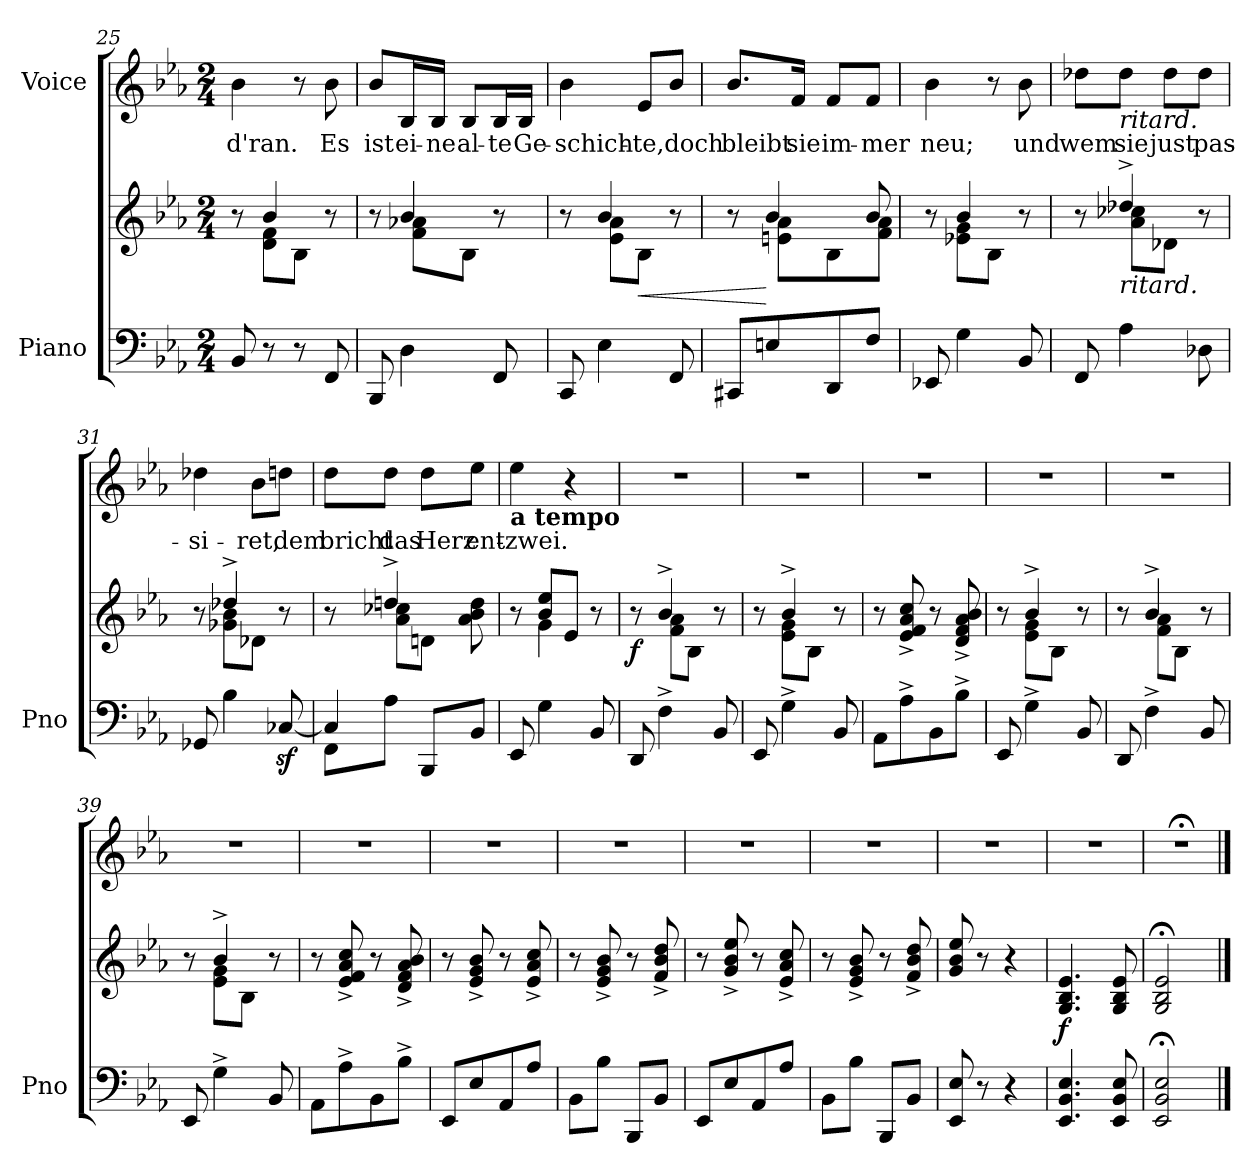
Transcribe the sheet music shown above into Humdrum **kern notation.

**kern	**kern	**dynam	**kern	**text
*part2	*part2	*part2	*part1	*part1
*staff3	*staff2	*staff2/3	*staff1	*staff1
*I"Piano	*	*	*I"Voice	*
*I'Pno	*	*	*	*
*clefF4	*clefG2	*	*clefG2	*
*k[b-e-a-]	*k[b-e-a-]	*	*k[b-e-a-]	*
*M2/4	*M2/4	*	*M2/4	*
=25	=25	=25	=25	=25
*	*^	*	*	*
!	!	!	!	!	!LO:LY:b
8BB-/	8r	8ryy	.	4b-\	d'ran.
8r	4b-/	8d\ 8f\L	.	.	.
8r	.	8B-\J	.	8r	.
!	!	!	!	!	!LO:LY:b
8FF/	8r	8ryy	.	8b-\	Es
=26	=26	=26	=26	=26	=26
!	!	!	!	!	!LO:LY:b
8BBB-/	8r	8ryy	.	8b-/L	ist
!	!	!	!	!	!LO:LY:b
4D\	4b-/	8f\ 8a-X\L	.	16B-/L	ei-
!	!	!	!	!	!LO:LY:b
.	.	.	.	16B-/JJ	-ne
!	!	!	!	!	!LO:LY:b
.	.	8B-\J	.	8B-/L	al-
!	!	!	!	!	!LO:LY:b
8FF/	8r	8ryy	.	16B-/L	-te
!	!	!	!	!	!LO:LY:b
.	.	.	.	16B-/JJ	Ge-
=27	=27	=27	=27	=27	=27
!	!	!	!	!	!LO:LY:b
8CC/	8r	8ryy	.	4b-\	-schich-
4E-\	4b-/	8e-\ 8a-\L	.	.	.
!	!	!	!LO:HP:b	!	!LO:LY:b
.	.	8B-\J	<	8e-/L	-te,
!	!	!	!	!	!LO:LY:b
8FF/	8r	8ryy	.	8b-/J	doch
!!LO:LB:g=z
=28	=28	=28	=28	=28	=28
!	!	!	!	!	!LO:LY:b
8CC#X/L	8r	8ryy	.	8.b-/L	bleibt
8En/	4b-/	8en\ 8a-\L	[	.	.
!	!	!	!	!	!LO:LY:b
.	.	.	.	16f/Jk	sie
!	!	!	!	!	!LO:LY:b
8DD/	.	8B-\	.	8f/L	im-
!	!	!	!	!	!LO:LY:b
8F/J	8b-/	8f\ 8a-\J	.	8f/J	-mer
=29	=29	=29	=29	=29	=29
!	!	!	!	!	!LO:LY:b
8EE-X/	8r	8ryy	.	4b-\	neu;
4G\	4b-/	8e-X\ 8g\L	.	.	.
.	.	8B-\J	.	8r	.
!	!	!	!	!	!LO:LY:b
8BB-/	8r	8ryy	.	8b-\	und
=30	=30	=30	=30	=30	=30
!	!	!	!	!	!LO:LY:b
8FF/	8r	8ryy	.	8dd-X\L	wem
!	!	!	!	!LO:TX:b:i:t=ritard.	!
!	!LO:TX:b:i:t=ritard.	!	!	!	!
!	!	!	!	!	!LO:LY:b
4A-\	4dd-X^/	8a-\ 8cc-X\L	.	8dd-\J	sie
!	!	!	!	!	!LO:LY:b
.	.	8d-X\J	.	8dd-\L	just
!	!	!	!	!	!LO:LY:b
8D-X\	8r	8ryy	.	8dd-\J	pas-
=31	=31	=31	=31	=31	=31
!	!	!	!	!	!LO:LY:b
8GG-X/	8r	8ryy	.	4dd-X\	-si-
4B-\	4dd-X^/	8g-X\ 8b-\L	.	.	.
!	!	!	!	!	!LO:LY:b
.	.	8d-X\J	.	8b-\L	-ret,
!	!	!	!	!	!LO:LY:b
[8C-Xz</	8r	8ryy	.	8ddn\J	dem
=32	=32	=32	=32	=32	=32
*^	*	*	*	*	*
!	!	!	!	!	!	!LO:LY:b
4C-/]	8FF\L	8r	8ryy	.	8dd\L	bricht
!	!	!	!	!	!	!LO:LY:b
.	8A-\J	4ddn^/	8a-\ 8cc-X\L	.	8dd\J	das
!	!	!	!	!	!	!LO:LY:b
8BBB-/L	4ryy	.	8dn\J	.	8dd\L	Herz
!	!	!	!	!	!	!LO:LY:b
8BB-/J	.	8a-\ 8b-\ 8dd\	8ryy	.	8ee-\J	ent-
*v	*v	*	*	*	*	*
!!LO:LB:g=z
=33	=33	=33	=33	=33	=33
!	!	!	!	!LO:TX:b:B:t=a tempo	!
!	!	!	!	!	!LO:LY:b
8EE-/	8r	8ryy	.	4ee-\	-zwei.
4G\	8b-/ 8ee-/L	4g\	.	.	.
.	8e-/J	.	.	4r	.
8BB-/	8r	8ryy	.	.	.
=34	=34	=34	=34	=34	=34
!	!	!	!LO:DY:b	!	!
8DD/	8r	8ryy	f	2r	.
4F^\	4b-^/	8f\ 8a-\L	.	.	.
.	.	8B-\J	.	.	.
8BB-/	8r	8ryy	.	.	.
=35	=35	=35	=35	=35	=35
8EE-/	8r	8ryy	.	2r	.
4G^\	4b-^/	8e-\ 8g\L	.	.	.
.	.	8B-\J	.	.	.
8BB-/	8r	8ryy	.	.	.
*	*v	*v	*	*	*
=36	=36	=36	=36	=36
8AA-\L	8r	.	2r	.
8A-^\	8e-/^> 8f/^> 8a-/^> 8cc/^>	.	.	.
8BB-\	8r	.	.	.
8B-^\J	8d/^> 8f/^> 8a-/^> 8b-/^>	.	.	.
=37	=37	=37	=37	=37
*	*^	*	*	*
8EE-/	8r	8ryy	.	2r	.
4G^\	4b-^/	8e-\ 8g\L	.	.	.
.	.	8B-\J	.	.	.
8BB-/	8r	8ryy	.	.	.
=38	=38	=38	=38	=38	=38
8DD/	8r	8ryy	.	2r	.
4F^\	4b-^/	8f\ 8a-\L	.	.	.
.	.	8B-\J	.	.	.
8BB-/	8r	8ryy	.	.	.
!!LO:LB:g=z
=39	=39	=39	=39	=39	=39
8EE-/	8r	8ryy	.	2r	.
4G^\	4b-^/	8e-\ 8g\L	.	.	.
.	.	8B-\J	.	.	.
8BB-/	8r	8ryy	.	.	.
*	*v	*v	*	*	*
!!LO:PB:g=z
=40	=40	=40	=40	=40
8AA-\L	8r	.	2r	.
8A-^\	8e-/^> 8f/^> 8a-/^> 8cc/^>	.	.	.
8BB-\	8r	.	.	.
8B-^\J	8d/^> 8f/^> 8a-/^> 8b-/^>	.	.	.
=41	=41	=41	=41	=41
8EE-/L	8r	.	2r	.
8E-/	8e-/^> 8g/^> 8b-/^>	.	.	.
8AA-/	8r	.	.	.
8A-/J	8e-/^> 8a-/^> 8cc/^>	.	.	.
=42	=42	=42	=42	=42
8BB-\L	8r	.	2r	.
8B-\J	8e-/^> 8g/^> 8b-/^>	.	.	.
8BBB-/L	8r	.	.	.
8BB-/J	8f/^> 8b-/^> 8dd/^>	.	.	.
=43	=43	=43	=43	=43
8EE-/L	8r	.	2r	.
8E-/	8g/^> 8b-/^> 8ee-/^>	.	.	.
8AA-/	8r	.	.	.
8A-/J	8e-/^> 8a-/^> 8cc/^>	.	.	.
=44	=44	=44	=44	=44
8BB-\L	8r	.	2r	.
8B-\J	8e-/^> 8g/^> 8b-/^>	.	.	.
8BBB-/L	8r	.	.	.
8BB-/J	8f/^> 8b-/^> 8dd/^>	.	.	.
=45	=45	=45	=45	=45
8EE-/ 8E-/	8g/ 8b-/ 8ee-/	.	2r	.
8r	8r	.	.	.
4r	4r	.	.	.
=46	=46	=46	=46	=46
!	!	!LO:DY:b	!	!
4.EE-/ 4.BB-/ 4.E-/	4.G/ 4.B-/ 4.e-/	f	2r	.
8EE-/ 8BB-/ 8E-/	8G/ 8B-/ 8e-/	.	.	.
=47	=47	=47	=47	=47
2EE-/;< 2BB-/;< 2E-/;<	2G/;< 2B-/;< 2e-/;<	.	2r;<	.
==	==	==	==	==
*-	*-	*-	*-	*-
